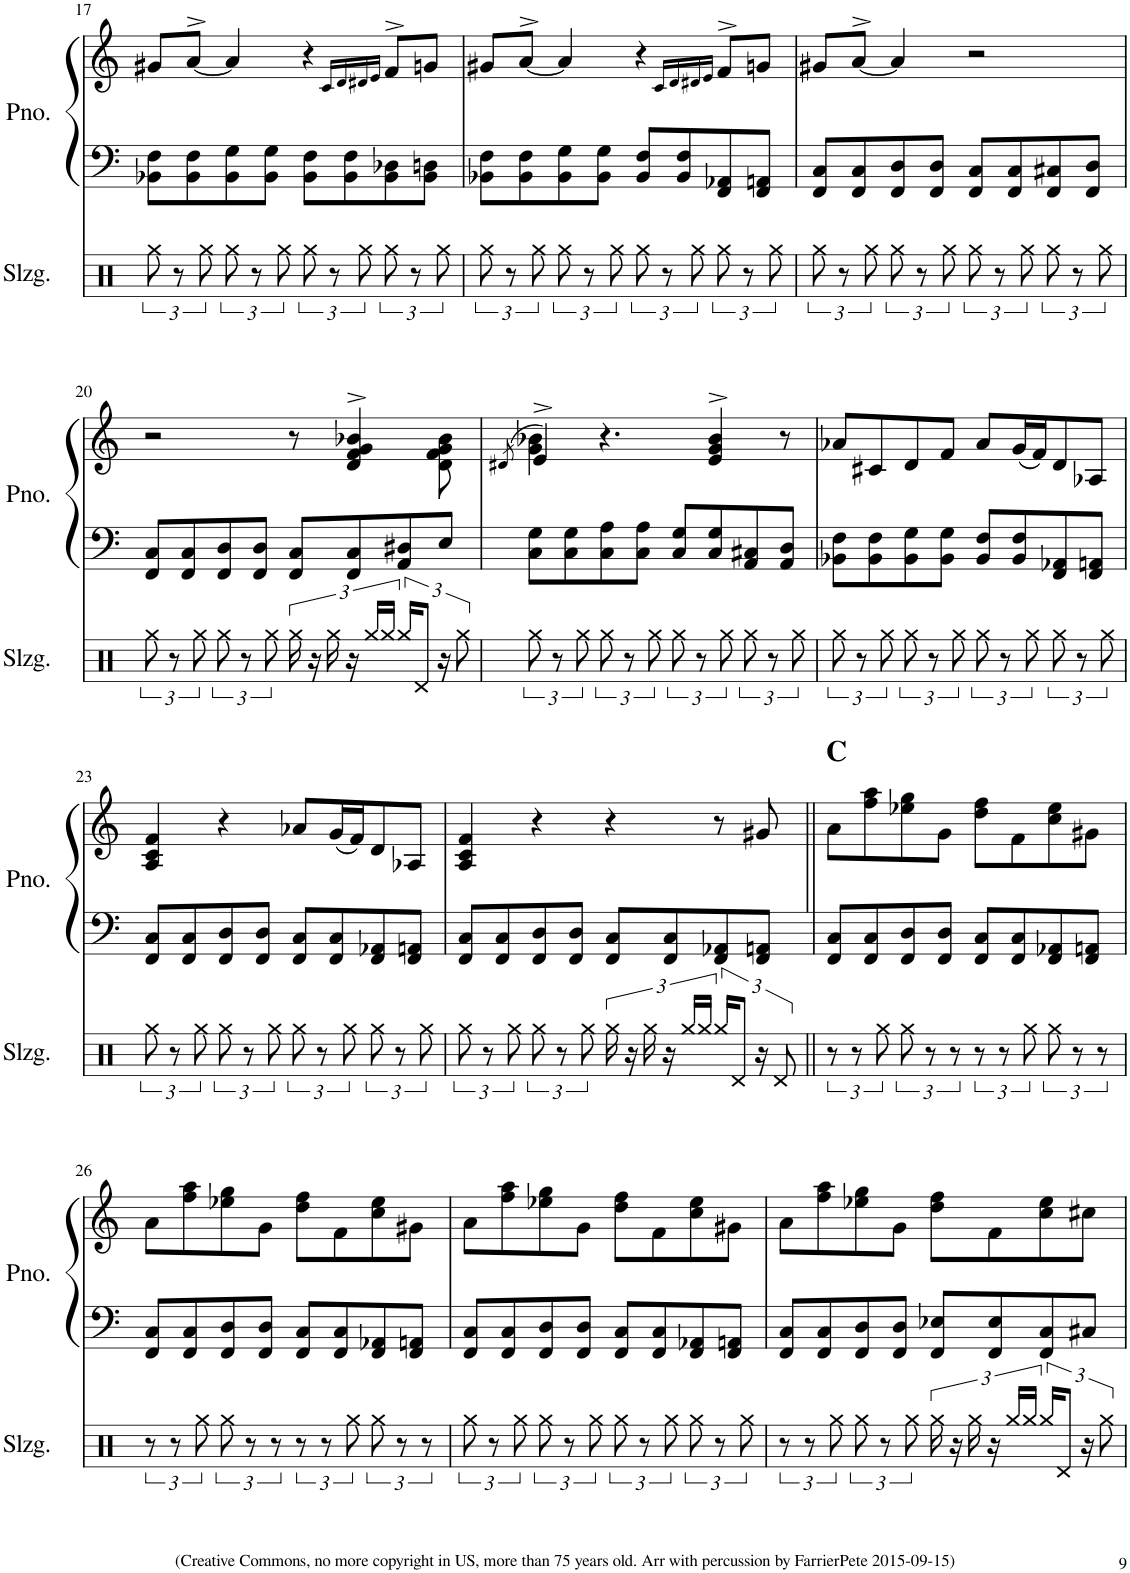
**kern	**kern	**kern
*part2	*part1	*part1
*staff3	*staff2	*staff1
*I"Schlagzeug	*I"Klavier	*
*I'Slzg.	*	*
!!LO:PB:g=z
*clefX	*clefF4	*clefG2
*k[]	*k[]	*k[]
*M2/2	*M2/2	*M2/2
*met(c|)	*met(c|)	*met(c|)
=17	=17	=17
12Rgg\	8BB-X\ 8F\L	8g#X/L
12r	.	.
.	8BB-\ 8F\	[8a^>/J
12Rgg\	.	.
12Rgg\	8BB-\ 8G\	4a/]
12r	.	.
.	8BB-\ 8G\J	.
12Rgg\	.	.
12Rgg\	8BB-\ 8F\L	4r
12r	.	.
.	8BB-\ 8F\	.
12Rgg\	.	.
.	.	16qc/LL
.	.	16qd/
.	.	16qd#X/
.	.	16qe/JJ
12Rgg\	8BB-\ 8D-X\	8f^>/L
12r	.	.
.	8BB-\ 8Dn\J	8gn/J
12Rgg\	.	.
=18	=18	=18
12Rgg\	8BB-X\ 8F\L	8g#X/L
12r	.	.
.	8BB-\ 8F\	[8a^>/J
12Rgg\	.	.
12Rgg\	8BB-\ 8G\	4a/]
12r	.	.
.	8BB-\ 8G\J	.
12Rgg\	.	.
12Rgg\	8BB-/ 8F/L	4r
12r	.	.
.	8BB-/ 8F/	.
12Rgg\	.	.
.	.	16qc/LL
.	.	16qd/
.	.	16qd#X/
.	.	16qe/JJ
12Rgg\	8FF/ 8AA-X/	8f^>/L
12r	.	.
.	8FF/ 8AAn/J	8gn/J
12Rgg\	.	.
=19	=19	=19
12Rgg\	8FF/ 8C/L	8g#X/L
12r	.	.
.	8FF/ 8C/	[8a^>/J
12Rgg\	.	.
12Rgg\	8FF/ 8D/	4a/]
12r	.	.
.	8FF/ 8D/J	.
12Rgg\	.	.
12Rgg\	8FF/ 8C/L	2r
12r	.	.
.	8FF/ 8C/	.
12Rgg\	.	.
12Rgg\	8FF/ 8C#X/	.
12r	.	.
.	8FF/ 8D/J	.
12Rgg\	.	.
!!LO:LB:g=z
=20	=20	=20
12Rgg\	8FF/ 8C/L	2r
12r	.	.
.	8FF/ 8C/	.
12Rgg\	.	.
12Rgg\	8FF/ 8D/	.
12r	.	.
.	8FF/ 8D/J	.
12Rgg\	.	.
24Rgg\	8FF/ 8C/L	8r
24r	.	.
24Rgg\	.	.
24r	8FF/ 8C/	4d/^> 4f/^> 4g/^> 4b-X/^>
24Rgg/LL	.	.
24Rgg/JJ	.	.
24Rgg/KL	8AA/ 8D#X/	.
12Rd/J	.	.
24r	8E/J	8d\ 8f\ 8g\ 8b-\
12Rgg\	.	.
=21	=21	=21
.	.	(8qd#X/
*	*	*^
12Rgg\	8C\ 8G\L	4e^>/)	4g\ 4b-X\
12r	.	.	.
.	8C\ 8G\	.	.
12Rgg\	.	.	.
12Rgg\	8C\ 8A\	4.r	2.ryy
12r	.	.	.
.	8C\ 8A\J	.	.
12Rgg\	.	.	.
12Rgg\	8C/ 8G/L	.	.
12r	.	.	.
.	8C/ 8G/	4e/^> 4g/^> 4b-/^>	.
12Rgg\	.	.	.
12Rgg\	8AA/ 8C#X/	.	.
12r	.	.	.
.	8AA/ 8D/J	8r	.
12Rgg\	.	.	.
*	*	*v	*v
=22	=22	=22
12Rgg\	8BB-X\ 8F\L	8a-X/L
12r	.	.
.	8BB-\ 8F\	8c#X/
12Rgg\	.	.
12Rgg\	8BB-\ 8G\	8d/
12r	.	.
.	8BB-\ 8G\J	8f/J
12Rgg\	.	.
12Rgg\	8BB-/ 8F/L	8a-/L
12r	.	.
.	8BB-/ 8F/	(16g/L
12Rgg\	.	.
.	.	16f/J)
12Rgg\	8FF/ 8AA-X/	8d/
12r	.	.
.	8FF/ 8AAn/J	8A-X/J
12Rgg\	.	.
!!LO:LB:g=z
=23	=23	=23
12Rgg\	8FF/ 8C/L	4A/ 4c/ 4f/
12r	.	.
.	8FF/ 8C/	.
12Rgg\	.	.
12Rgg\	8FF/ 8D/	4r
12r	.	.
.	8FF/ 8D/J	.
12Rgg\	.	.
12Rgg\	8FF/ 8C/L	8a-X/L
12r	.	.
.	8FF/ 8C/	(16g/L
12Rgg\	.	.
.	.	16f/J)
12Rgg\	8FF/ 8AA-X/	8d/
12r	.	.
.	8FF/ 8AAn/J	8A-X/J
12Rgg\	.	.
=24	=24	=24
12Rgg\	8FF/ 8C/L	4A/ 4c/ 4f/
12r	.	.
.	8FF/ 8C/	.
12Rgg\	.	.
12Rgg\	8FF/ 8D/	4r
12r	.	.
.	8FF/ 8D/J	.
12Rgg\	.	.
24Rgg\	8FF/ 8C/L	4r
24r	.	.
24Rgg\	.	.
24r	8FF/ 8C/	.
24Rgg/LL	.	.
24Rgg/JJ	.	.
24Rgg/KL	8FF/ 8AA-X/	8r
12Rd/J	.	.
24r	8FF/ 8AAn/J	8g#X/
12Rd/	.	.
=25||	=25||	=25||
!	!	!LO:TX:a:B:t=C
12r	8FF/ 8C/L	8a\L
12r	.	.
.	8FF/ 8C/	8ff\ 8aa\
12Rgg\	.	.
12Rgg\	8FF/ 8D/	8ee-X\ 8gg\
4r	.	.
.	8FF/ 8D/J	8g\J
.	8FF/ 8C/L	8dd\ 8ff\L
12r	.	.
.	8FF/ 8C/	8f\
12Rgg\	.	.
12Rgg\	8FF/ 8AA-X/	8cc\ 8ee-\
12r	.	.
.	8FF/ 8AAn/J	8g#X\J
12r	.	.
!!LO:LB:g=z
=26	=26	=26
12r	8FF/ 8C/L	8a\L
12r	.	.
.	8FF/ 8C/	8ff\ 8aa\
12Rgg\	.	.
12Rgg\	8FF/ 8D/	8ee-X\ 8gg\
4r	.	.
.	8FF/ 8D/J	8g\J
.	8FF/ 8C/L	8dd\ 8ff\L
12r	.	.
.	8FF/ 8C/	8f\
12Rgg\	.	.
12Rgg\	8FF/ 8AA-X/	8cc\ 8ee-\
12r	.	.
.	8FF/ 8AAn/J	8g#X\J
12r	.	.
=27	=27	=27
12Rgg\	8FF/ 8C/L	8a\L
12r	.	.
.	8FF/ 8C/	8ff\ 8aa\
12Rgg\	.	.
12Rgg\	8FF/ 8D/	8ee-X\ 8gg\
12r	.	.
.	8FF/ 8D/J	8g\J
12Rgg\	.	.
12Rgg\	8FF/ 8C/L	8dd\ 8ff\L
12r	.	.
.	8FF/ 8C/	8f\
12Rgg\	.	.
12Rgg\	8FF/ 8AA-X/	8cc\ 8ee-\
12r	.	.
.	8FF/ 8AAn/J	8g#X\J
12Rgg\	.	.
=28	=28	=28
12r	8FF/ 8C/L	8a\L
12r	.	.
.	8FF/ 8C/	8ff\ 8aa\
12Rgg\	.	.
12Rgg\	8FF/ 8D/	8ee-X\ 8gg\
12r	.	.
.	8FF/ 8D/J	8g\J
12Rgg\	.	.
24Rgg\	8FF/ 8E-X/L	8dd\ 8ff\L
24r	.	.
24Rgg\	.	.
24r	8FF/ 8E-/	8f\
24Rgg/LL	.	.
24Rgg/JJ	.	.
24Rgg/KL	8FF/ 8C/	8cc\ 8ee-\
12Rd/J	.	.
24r	8C#X/J	8cc#X\J
12Rgg\	.	.
=	=	=
*-	*-	*-
